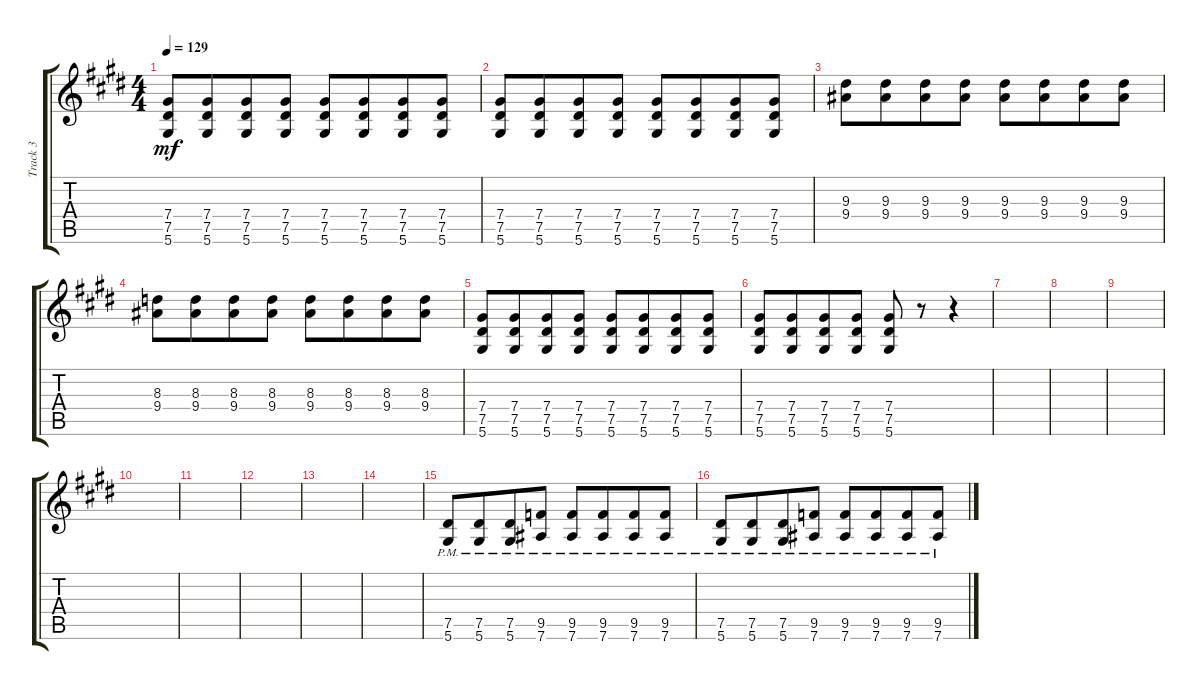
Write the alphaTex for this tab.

\track ("Track 3" "Track 3") {instrument distortionguitar}
\staff {score tabs}
\tuning (Eb4 Bb3 Gb3 Db3 Ab2 Eb2) {hide}
\ts (4 4)
\tempo 129
\clef g2
\ks e
(7.4 7.5 5.6).8{dy mf} (7.4 7.5 5.6).8{beam merge} (7.4 7.5 5.6).8 (7.4 7.5 5.6).8 (7.4 7.5 5.6).8 (7.4 7.5 5.6).8{beam merge} (7.4 7.5 5.6).8 (7.4 7.5 5.6).8 |
(7.4 7.5 5.6).8 (7.4 7.5 5.6).8{beam merge} (7.4 7.5 5.6).8 (7.4 7.5 5.6).8 (7.4 7.5 5.6).8 (7.4 7.5 5.6).8{beam merge} (7.4 7.5 5.6).8 (7.4 7.5 5.6).8 |
(9.3 9.4).8 (9.3 9.4).8{beam merge} (9.3 9.4).8 (9.3 9.4).8 (9.3 9.4).8 (9.3 9.4).8{beam merge} (9.3 9.4).8 (9.3 9.4).8 |
(8.3 9.4).8 (8.3 9.4).8{beam merge} (8.3 9.4).8 (8.3 9.4).8 (8.3 9.4).8 (8.3 9.4).8{beam merge} (8.3 9.4).8 (8.3 9.4).8 |
(7.4 7.5 5.6).8 (7.4 7.5 5.6).8{beam merge} (7.4 7.5 5.6).8 (7.4 7.5 5.6).8 (7.4 7.5 5.6).8 (7.4 7.5 5.6).8{beam merge} (7.4 7.5 5.6).8 (7.4 7.5 5.6).8 |
(7.4 7.5 5.6).8 (7.4 7.5 5.6).8{beam merge} (7.4 7.5 5.6).8 (7.4 7.5 5.6).8 (7.4 7.5 5.6).8 r.8 r.4{instrument distortionguitar} |
|
|
|
|
|
|
|
|
(7.5{pm} 5.6{pm}).8 (7.5{pm} 5.6{pm}).8{beam merge} (7.5{pm} 5.6{pm}).8 (9.5{pm} 7.6{pm}).8{beam split} (9.5{pm} 7.6{pm}).8 (9.5{pm} 7.6{pm}).8{beam merge} (9.5{pm} 7.6{pm}).8 (9.5{pm} 7.6{pm}).8 |
(7.5{pm} 5.6{pm}).8 (7.5{pm} 5.6{pm}).8{beam merge} (7.5{pm} 5.6{pm}).8 (9.5{pm} 7.6{pm}).8{beam split} (9.5{pm} 7.6{pm}).8 (9.5{pm} 7.6{pm}).8{beam merge} (9.5{pm} 7.6{pm}).8 (9.5{pm} 7.6{pm}).8
